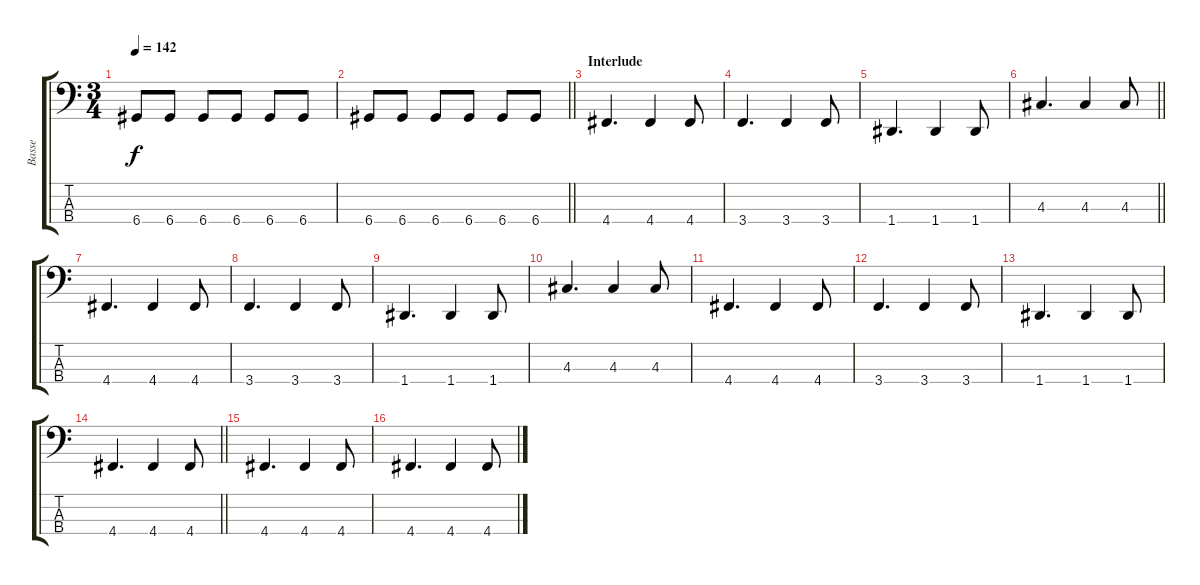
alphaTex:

\track ("Basse" "Basse") {instrument electricbasspick}
\staff {score tabs}
\tuning (G2 D2 A1 D1) {hide}
\ts (3 4)
\tempo 142
\clef f4
\ks c
6.4.8{dy f} 6.4.8 6.4.8 6.4.8 6.4.8 6.4.8 |
\barLineRight lightlight
6.4.8 6.4.8 6.4.8 6.4.8 6.4.8 6.4.8 |
\section ("" "Interlude")
4.4.4{d} 4.4.4 4.4.8 |
3.4.4{d} 3.4.4 3.4.8 |
1.4.4{d} 1.4.4 1.4.8 |
\barLineRight lightlight
4.3.4{d} 4.3.4 4.3.8 |
4.4.4{d} 4.4.4 4.4.8 |
3.4.4{d} 3.4.4 3.4.8 |
1.4.4{d} 1.4.4 1.4.8 |
4.3.4{d} 4.3.4 4.3.8 |
4.4.4{d} 4.4.4 4.4.8 |
3.4.4{d} 3.4.4 3.4.8 |
1.4.4{d} 1.4.4 1.4.8 |
\barLineRight lightlight
4.4.4{d} 4.4.4 4.4.8 |
4.4.4{d} 4.4.4 4.4.8 |
4.4.4{d} 4.4.4 4.4.8
